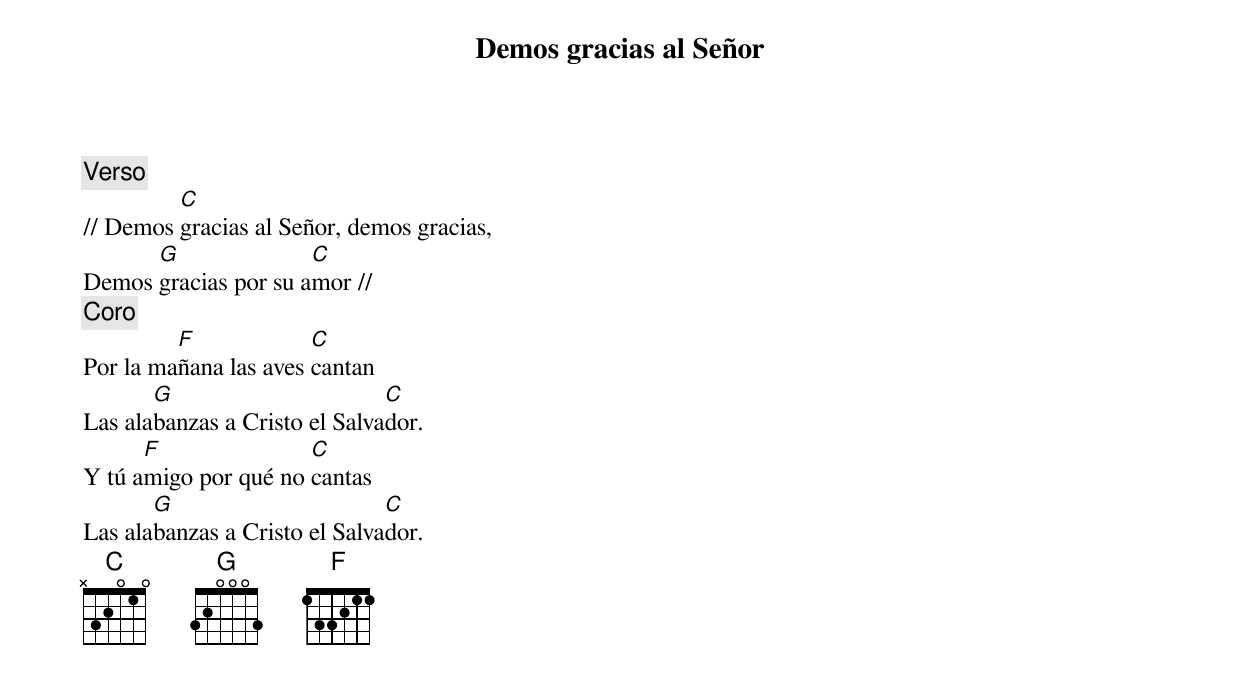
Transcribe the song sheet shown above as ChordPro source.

{title: Demos gracias al Señor}
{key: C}
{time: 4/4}
{comment: Verso}
// Demos [C]gracias al Señor, demos gracias,
Demos [G]gracias por su a[C]mor //
{comment: Coro}
Por la ma[F]ñana las aves [C]cantan
Las ala[G]banzas a Cristo el Salva[C]dor.
Y tú a[F]migo por qué no [C]cantas
Las ala[G]banzas a Cristo el Salva[C]dor.
